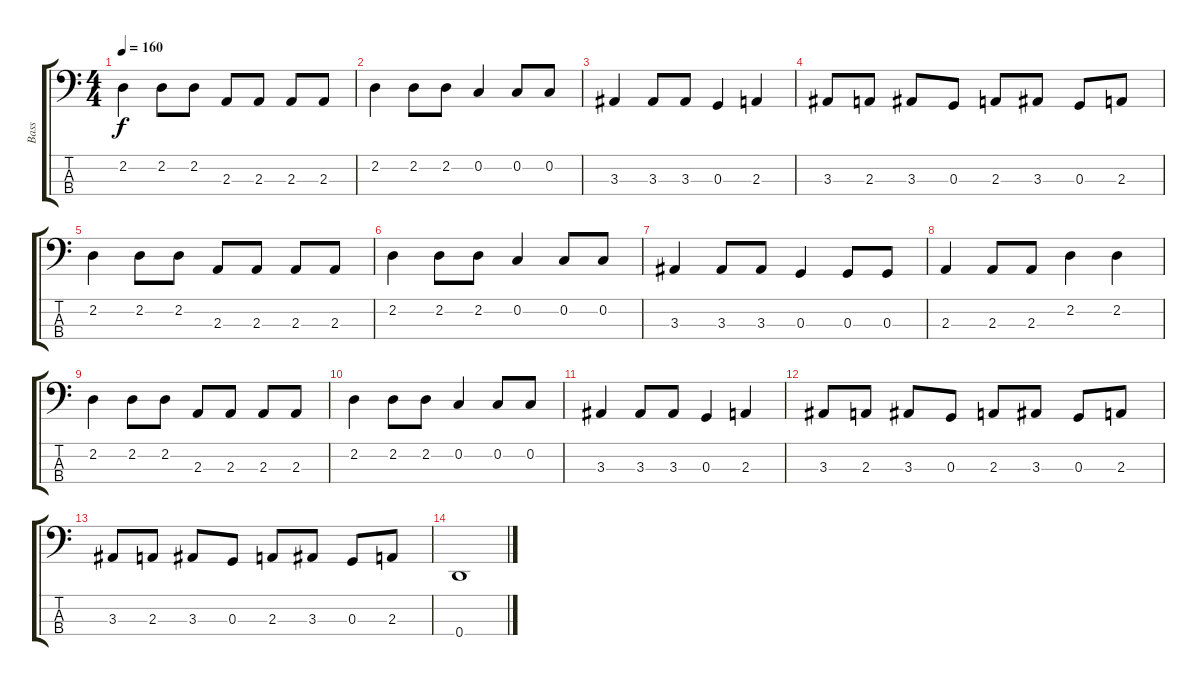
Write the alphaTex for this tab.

\track ("Bass" "Bass") {instrument electricbassfinger}
\staff {score tabs}
\tuning (F2 C2 G1 D1) {hide}
\ts (4 4)
\tempo 160
\clef f4
\ks c
2.2.4{dy f} 2.2.8 2.2.8 2.3.8 2.3.8 2.3.8 2.3.8 |
2.2.4 2.2.8 2.2.8 0.2.4 0.2.8 0.2.8 |
3.3.4 3.3.8 3.3.8 0.3.4 2.3.4 |
3.3.8 2.3.8 3.3.8 0.3.8 2.3.8 3.3.8 0.3.8 2.3.8 |
2.2.4 2.2.8 2.2.8 2.3.8 2.3.8 2.3.8 2.3.8 |
2.2.4 2.2.8 2.2.8 0.2.4 0.2.8 0.2.8 |
3.3.4 3.3.8 3.3.8 0.3.4 0.3.8 0.3.8 |
2.3.4 2.3.8 2.3.8 2.2.4 2.2.4 |
2.2.4 2.2.8 2.2.8 2.3.8 2.3.8 2.3.8 2.3.8 |
2.2.4 2.2.8 2.2.8 0.2.4 0.2.8 0.2.8 |
3.3.4 3.3.8 3.3.8 0.3.4 2.3.4 |
3.3.8 2.3.8 3.3.8 0.3.8 2.3.8 3.3.8 0.3.8 2.3.8 |
3.3.8 2.3.8 3.3.8 0.3.8 2.3.8 3.3.8 0.3.8 2.3.8 |
0.4.1
